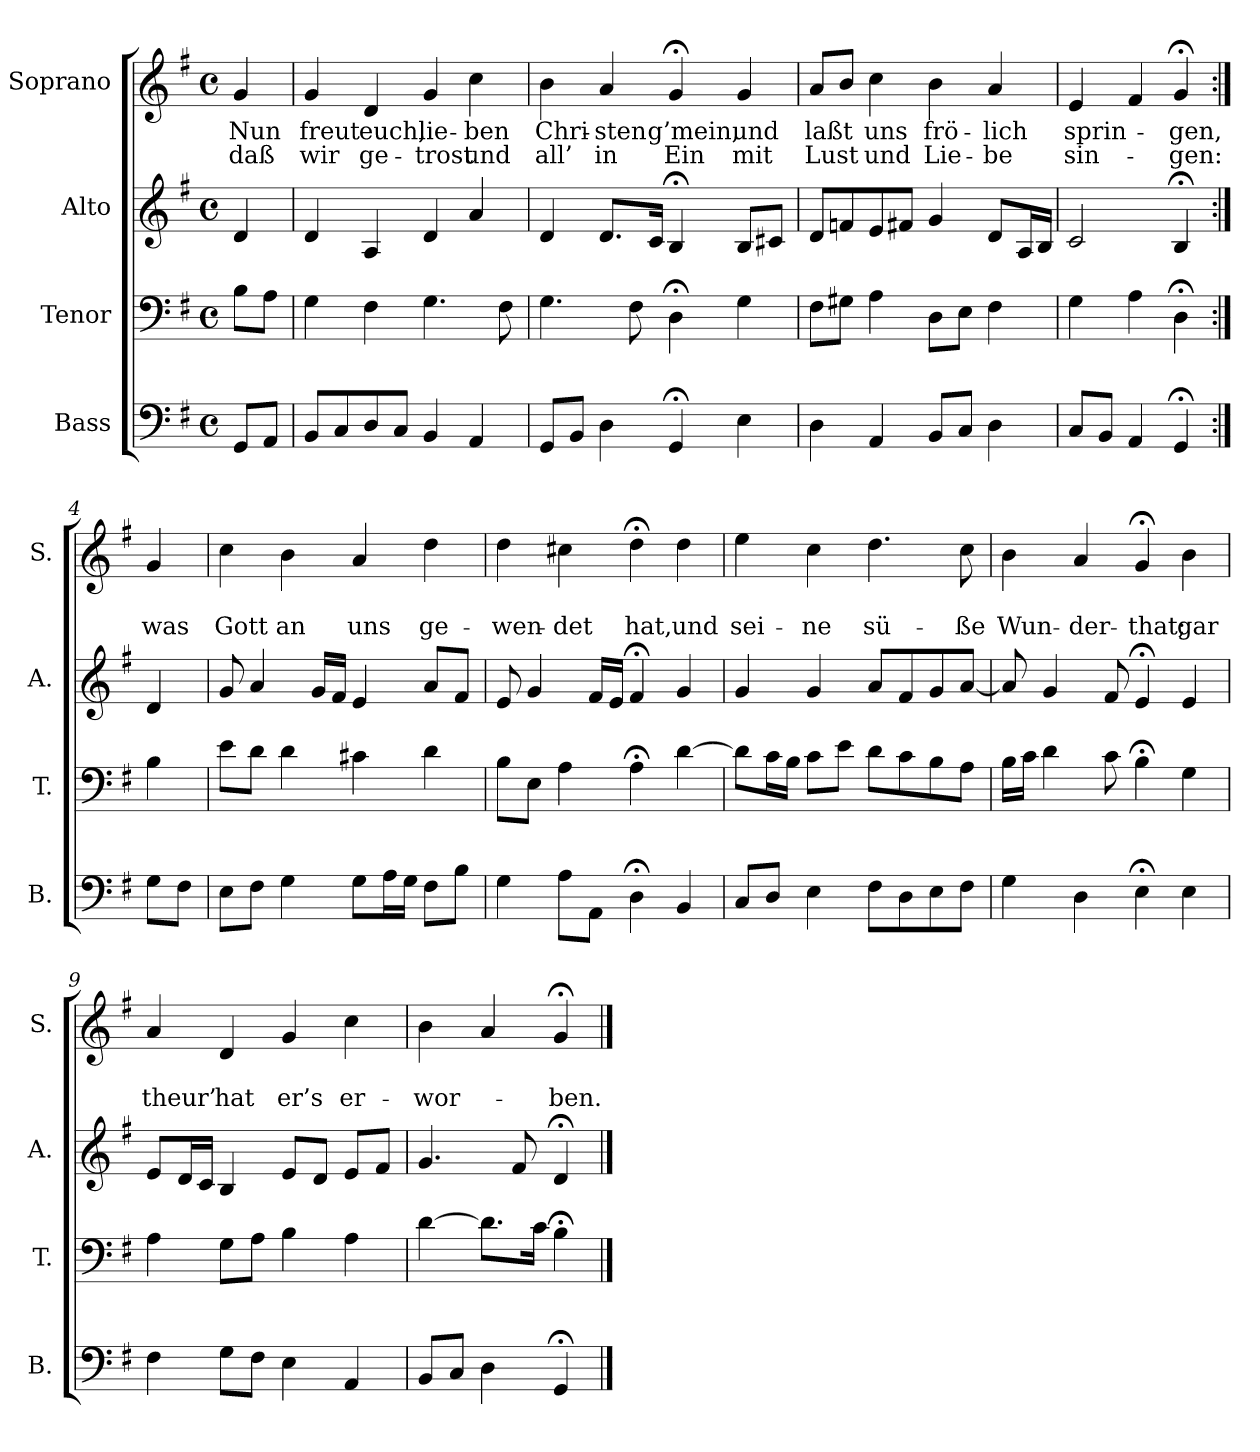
**kern	**kern	**kern	**kern	**text	**text
*part4	*part3	*part2	*part1	*part1	*part1
*staff4	*staff3	*staff2	*staff1	*staff1	*staff1
*I"Bass	*I"Tenor	*I"Alto	*I"Soprano	*	*
*I'B.	*I'T.	*I'A.	*I'S.	*	*
*clefF4	*clefF4	*clefG2	*clefG2	*	*
*k[f#]	*k[f#]	*k[f#]	*k[f#]	*	*
*G:	*G:	*G:	*G:	*	*
*M4/4	*M4/4	*M4/4	*M4/4	*	*
*met(c)	*met(c)	*met(c)	*met(c)	*	*
=	=	=	=	=	=
8GG/L	8B\L	4d/	4g/	Nun	daß
8AA/J	8A\J	.	.	.	.
=1	=1	=1	=1	=1	=1
8BB/L	4G\	4d/	4g/	freut	wir
8C/	.	.	.	.	.
8D/	4F#\	4A/	4d/	euch,	ge-
8C/J	.	.	.	.	.
4BB/	4.G\	4d/	4g/	lie-	-trost
4AA/	.	4a/	4cc\	-ben	und
.	8F#\	.	.	.	.
=2	=2	=2	=2	=2	=2
8GG/L	4.G\	4d/	4b\	Chri-	all’
8BB/J	.	.	.	.	.
4D\	.	8.d/L	4a/	-sten	in
.	8F#\	.	.	.	.
.	.	16c/Jk	.	.	.
4GG;</	4D;<\	4B;</	4g;</	g’mein,	Ein
4E\	4G\	8B/L	4g/	und	mit
.	.	8c#X/J	.	.	.
=3	=3	=3	=3	=3	=3
4D\	8F#\L	8d/L	8a/L	laßt	Lust
.	8G#X\J	8fn/	8b/J	.	.
4AA/	4A\	8e/	4cc\	uns	und
.	.	8f#X/J	.	.	.
8BB/L	8D\L	4g/	4b\	frö-	Lie-
8C/J	8E\J	.	.	.	.
4D\	4F#\	8d/L	4a/	-lich	-be
.	.	16A/L	.	.	.
.	.	16B/JJ	.	.	.
=4	=4	=4	=4	=4	=4
8C/L	4G\	2c/	4e/	sprin-	sin-
8BB/J	.	.	.	.	.
4AA/	4A\	.	4f#/	.	.
4GG;</	4D;<\	4B;</	4g;</	-gen,	-gen:
!!LO:LB:g=z
=4a:|!	=4a:|!	=4a:|!	=4a:|!	=4a:|!	=4a:|!
8G\L	4B\	4d/	4g/	.	was
8F#\J	.	.	.	.	.
=5	=5	=5	=5	=5	=5
8E\L	8e\L	8g/	4cc\	.	Gott
8F#\J	8d\J	4a/	.	.	.
4G\	4d\	.	4b\	.	an
.	.	16g/LL	.	.	.
.	.	16f#/JJ	.	.	.
8G\L	4c#X\	4e/	4a/	.	uns
16A\L	.	.	.	.	.
16G\JJ	.	.	.	.	.
8F#\L	4d\	8a/L	4dd\	.	ge-
8B\J	.	8f#/J	.	.	.
=6	=6	=6	=6	=6	=6
4G\	8B\L	8e/	4dd\	.	-wen-
.	8E\J	4g/	.	.	.
8A\L	4A\	.	4cc#X\	.	-det
8AA\J	.	16f#/LL	.	.	.
.	.	16e/JJ	.	.	.
4D;<\	4A;<\	4f#;</	4dd;<\	.	hat,
4BB/	[4d\	4g/	4dd\	.	und
=7	=7	=7	=7	=7	=7
8C/L	8d\L]	4g/	4ee\	.	sei-
8D/J	16c\L	.	.	.	.
.	16B\JJ	.	.	.	.
4E\	8c\L	4g/	4cc\	.	-ne
.	8e\J	.	.	.	.
8F#\L	8d\L	8a/L	4.dd\	.	sü-
8D\	8c\	8f#/	.	.	.
8E\	8B\	8g/	.	.	.
8F#\J	8A\J	[8a/J	8cc\	.	-ße
!!LO:PB:g=z
=8	=8	=8	=8	=8	=8
4G\	16B\LL	8a/]	4b\	.	Wun-
.	16c\JJ	.	.	.	.
.	4d\	4g/	.	.	.
4D\	.	.	4a/	.	-der-
.	8c\	8f#/	.	.	.
4E;<\	4B;<\	4e;</	4g;</	.	-that;
4E\	4G\	4e/	4b\	.	gar
=9	=9	=9	=9	=9	=9
4F#\	4A\	8e/L	4a/	.	theur’
.	.	16d/L	.	.	.
.	.	16c/JJ	.	.	.
8G\L	8G\L	4B/	4d/	.	hat
8F#\J	8A\J	.	.	.	.
4E\	4B\	8e/L	4g/	.	er’s
.	.	8d/J	.	.	.
4AA/	4A\	8e/L	4cc\	.	er-
.	.	8f#/J	.	.	.
=10	=10	=10	=10	=10	=10
8BB/L	[4d\	4.g/	4b\	.	-wor-
8C/J	.	.	.	.	.
4D\	8.d\L]	.	4a/	.	.
.	.	8f#/	.	.	.
.	16c\Jk	.	.	.	.
4GG;</	4B;<\	4d;</	4g;</	.	-ben.
==	==	==	==	==	==
*-	*-	*-	*-	*-	*-
